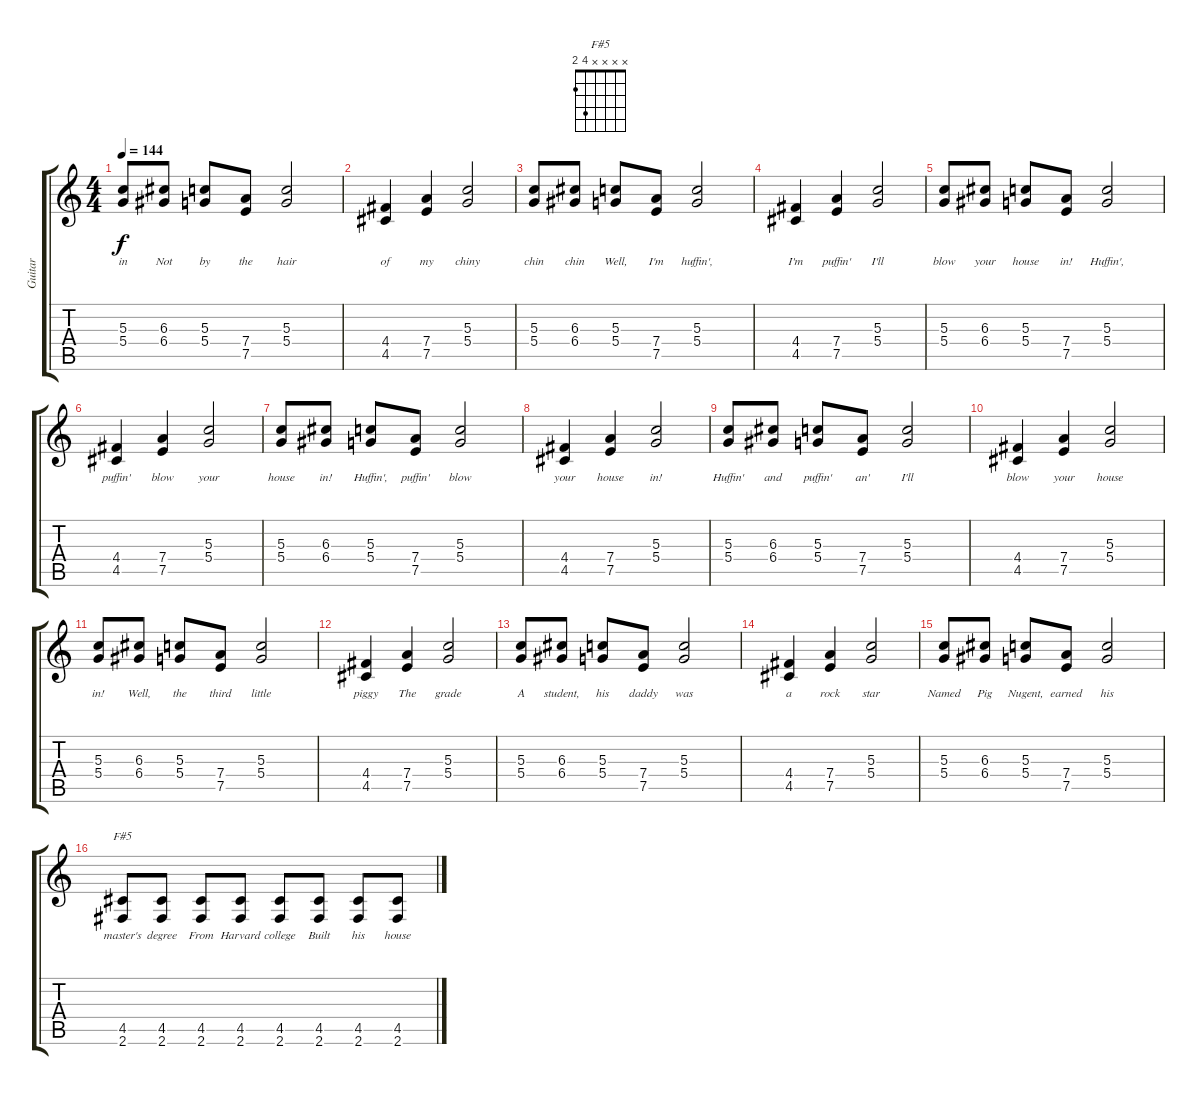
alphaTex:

\track ("Guitar" "Guitar") {instrument overdrivenguitar}
\staff {score tabs}
\tuning (E4 B3 G3 D3 A2 E2) {hide}
\chord ("F#5" x x x x 4 2)
\ts (4 4)
\tempo 144
\clef g2
\ks c
(5.3 5.4).8{lyrics (0 "in") lyrics (1 "") lyrics (2 "") lyrics (3 "") lyrics (4 "") dy f} (6.3 6.4).8{lyrics (0 "Not") lyrics (1 "") lyrics (2 "") lyrics (3 "") lyrics (4 "")} (5.3 5.4).8{lyrics (0 "by") lyrics (1 "") lyrics (2 "") lyrics (3 "") lyrics (4 "")} (7.4 7.5).8{lyrics (0 "the") lyrics (1 "") lyrics (2 "") lyrics (3 "") lyrics (4 "")} (5.3 5.4).2{lyrics (0 "hair") lyrics (1 "") lyrics (2 "") lyrics (3 "") lyrics (4 "")} |
(4.4 4.5).4{lyrics (0 "of") lyrics (1 "") lyrics (2 "") lyrics (3 "") lyrics (4 "")} (7.4 7.5).4{lyrics (0 "my") lyrics (1 "") lyrics (2 "") lyrics (3 "") lyrics (4 "")} (5.3 5.4).2{lyrics (0 "chiny") lyrics (1 "") lyrics (2 "") lyrics (3 "") lyrics (4 "")} |
(5.3 5.4).8{lyrics (0 "chin") lyrics (1 "") lyrics (2 "") lyrics (3 "") lyrics (4 "")} (6.3 6.4).8{lyrics (0 "chin") lyrics (1 "") lyrics (2 "") lyrics (3 "") lyrics (4 "")} (5.3 5.4).8{lyrics (0 "Well,") lyrics (1 "") lyrics (2 "") lyrics (3 "") lyrics (4 "")} (7.4 7.5).8{lyrics (0 "I'm") lyrics (1 "") lyrics (2 "") lyrics (3 "") lyrics (4 "")} (5.3 5.4).2{lyrics (0 "huffin',") lyrics (1 "") lyrics (2 "") lyrics (3 "") lyrics (4 "")} |
(4.4 4.5).4{lyrics (0 "I'm") lyrics (1 "") lyrics (2 "") lyrics (3 "") lyrics (4 "")} (7.4 7.5).4{lyrics (0 "puffin'") lyrics (1 "") lyrics (2 "") lyrics (3 "") lyrics (4 "")} (5.3 5.4).2{lyrics (0 "I'll") lyrics (1 "") lyrics (2 "") lyrics (3 "") lyrics (4 "")} |
(5.3 5.4).8{lyrics (0 "blow") lyrics (1 "") lyrics (2 "") lyrics (3 "") lyrics (4 "")} (6.3 6.4).8{lyrics (0 "your") lyrics (1 "") lyrics (2 "") lyrics (3 "") lyrics (4 "")} (5.3 5.4).8{lyrics (0 "house") lyrics (1 "") lyrics (2 "") lyrics (3 "") lyrics (4 "")} (7.4 7.5).8{lyrics (0 "in!") lyrics (1 "") lyrics (2 "") lyrics (3 "") lyrics (4 "")} (5.3 5.4).2{lyrics (0 "Huffin',") lyrics (1 "") lyrics (2 "") lyrics (3 "") lyrics (4 "")} |
(4.4 4.5).4{lyrics (0 "puffin'") lyrics (1 "") lyrics (2 "") lyrics (3 "") lyrics (4 "")} (7.4 7.5).4{lyrics (0 "blow") lyrics (1 "") lyrics (2 "") lyrics (3 "") lyrics (4 "")} (5.3 5.4).2{lyrics (0 "your") lyrics (1 "") lyrics (2 "") lyrics (3 "") lyrics (4 "")} |
(5.3 5.4).8{lyrics (0 "house") lyrics (1 "") lyrics (2 "") lyrics (3 "") lyrics (4 "")} (6.3 6.4).8{lyrics (0 "in!") lyrics (1 "") lyrics (2 "") lyrics (3 "") lyrics (4 "")} (5.3 5.4).8{lyrics (0 "Huffin',") lyrics (1 "") lyrics (2 "") lyrics (3 "") lyrics (4 "")} (7.4 7.5).8{lyrics (0 "puffin'") lyrics (1 "") lyrics (2 "") lyrics (3 "") lyrics (4 "")} (5.3 5.4).2{lyrics (0 "blow") lyrics (1 "") lyrics (2 "") lyrics (3 "") lyrics (4 "")} |
(4.4 4.5).4{lyrics (0 "your") lyrics (1 "") lyrics (2 "") lyrics (3 "") lyrics (4 "")} (7.4 7.5).4{lyrics (0 "house") lyrics (1 "") lyrics (2 "") lyrics (3 "") lyrics (4 "")} (5.3 5.4).2{lyrics (0 "in!") lyrics (1 "") lyrics (2 "") lyrics (3 "") lyrics (4 "")} |
(5.3 5.4).8{lyrics (0 "Huffin'") lyrics (1 "") lyrics (2 "") lyrics (3 "") lyrics (4 "")} (6.3 6.4).8{lyrics (0 "and") lyrics (1 "") lyrics (2 "") lyrics (3 "") lyrics (4 "")} (5.3 5.4).8{lyrics (0 "puffin'") lyrics (1 "") lyrics (2 "") lyrics (3 "") lyrics (4 "")} (7.4 7.5).8{lyrics (0 "an'") lyrics (1 "") lyrics (2 "") lyrics (3 "") lyrics (4 "")} (5.3 5.4).2{lyrics (0 "I'll") lyrics (1 "") lyrics (2 "") lyrics (3 "") lyrics (4 "")} |
(4.4 4.5).4{lyrics (0 "blow") lyrics (1 "") lyrics (2 "") lyrics (3 "") lyrics (4 "")} (7.4 7.5).4{lyrics (0 "your") lyrics (1 "") lyrics (2 "") lyrics (3 "") lyrics (4 "")} (5.3 5.4).2{lyrics (0 "house") lyrics (1 "") lyrics (2 "") lyrics (3 "") lyrics (4 "")} |
(5.3 5.4).8{lyrics (0 "in!") lyrics (1 "") lyrics (2 "") lyrics (3 "") lyrics (4 "")} (6.3 6.4).8{lyrics (0 "Well,") lyrics (1 "") lyrics (2 "") lyrics (3 "") lyrics (4 "")} (5.3 5.4).8{lyrics (0 "the") lyrics (1 "") lyrics (2 "") lyrics (3 "") lyrics (4 "")} (7.4 7.5).8{lyrics (0 "third") lyrics (1 "") lyrics (2 "") lyrics (3 "") lyrics (4 "")} (5.3 5.4).2{lyrics (0 "little") lyrics (1 "") lyrics (2 "") lyrics (3 "") lyrics (4 "")} |
(4.4 4.5).4{lyrics (0 "piggy") lyrics (1 "") lyrics (2 "") lyrics (3 "") lyrics (4 "")} (7.4 7.5).4{lyrics (0 "The") lyrics (1 "") lyrics (2 "") lyrics (3 "") lyrics (4 "")} (5.3 5.4).2{lyrics (0 "grade") lyrics (1 "") lyrics (2 "") lyrics (3 "") lyrics (4 "")} |
(5.3 5.4).8{lyrics (0 "A") lyrics (1 "") lyrics (2 "") lyrics (3 "") lyrics (4 "")} (6.3 6.4).8{lyrics (0 "student,") lyrics (1 "") lyrics (2 "") lyrics (3 "") lyrics (4 "")} (5.3 5.4).8{lyrics (0 "his") lyrics (1 "") lyrics (2 "") lyrics (3 "") lyrics (4 "")} (7.4 7.5).8{lyrics (0 "daddy") lyrics (1 "") lyrics (2 "") lyrics (3 "") lyrics (4 "")} (5.3 5.4).2{lyrics (0 "was") lyrics (1 "") lyrics (2 "") lyrics (3 "") lyrics (4 "")} |
(4.4 4.5).4{lyrics (0 "a") lyrics (1 "") lyrics (2 "") lyrics (3 "") lyrics (4 "")} (7.4 7.5).4{lyrics (0 "rock") lyrics (1 "") lyrics (2 "") lyrics (3 "") lyrics (4 "")} (5.3 5.4).2{lyrics (0 "star") lyrics (1 "") lyrics (2 "") lyrics (3 "") lyrics (4 "")} |
(5.3 5.4).8{lyrics (0 "Named") lyrics (1 "") lyrics (2 "") lyrics (3 "") lyrics (4 "")} (6.3 6.4).8{lyrics (0 "Pig") lyrics (1 "") lyrics (2 "") lyrics (3 "") lyrics (4 "")} (5.3 5.4).8{lyrics (0 "Nugent,") lyrics (1 "") lyrics (2 "") lyrics (3 "") lyrics (4 "")} (7.4 7.5).8{lyrics (0 "earned") lyrics (1 "") lyrics (2 "") lyrics (3 "") lyrics (4 "")} (5.3 5.4).2{lyrics (0 "his") lyrics (1 "") lyrics (2 "") lyrics (3 "") lyrics (4 "")} |
(4.5 2.6).8{ch "F#5" lyrics (0 "master's") lyrics (1 "") lyrics (2 "") lyrics (3 "") lyrics (4 "")} (4.5 2.6).8{lyrics (0 "degree") lyrics (1 "") lyrics (2 "") lyrics (3 "") lyrics (4 "")} (4.5 2.6).8{lyrics (0 "From") lyrics (1 "") lyrics (2 "") lyrics (3 "") lyrics (4 "")} (4.5 2.6).8{lyrics (0 "Harvard") lyrics (1 "") lyrics (2 "") lyrics (3 "") lyrics (4 "")} (4.5 2.6).8{lyrics (0 "college") lyrics (1 "") lyrics (2 "") lyrics (3 "") lyrics (4 "")} (4.5 2.6).8{lyrics (0 "Built") lyrics (1 "") lyrics (2 "") lyrics (3 "") lyrics (4 "")} (4.5 2.6).8{lyrics (0 "his") lyrics (1 "") lyrics (2 "") lyrics (3 "") lyrics (4 "")} (4.5 2.6).8{lyrics (0 "house") lyrics (1 "") lyrics (2 "") lyrics (3 "") lyrics (4 "")}
